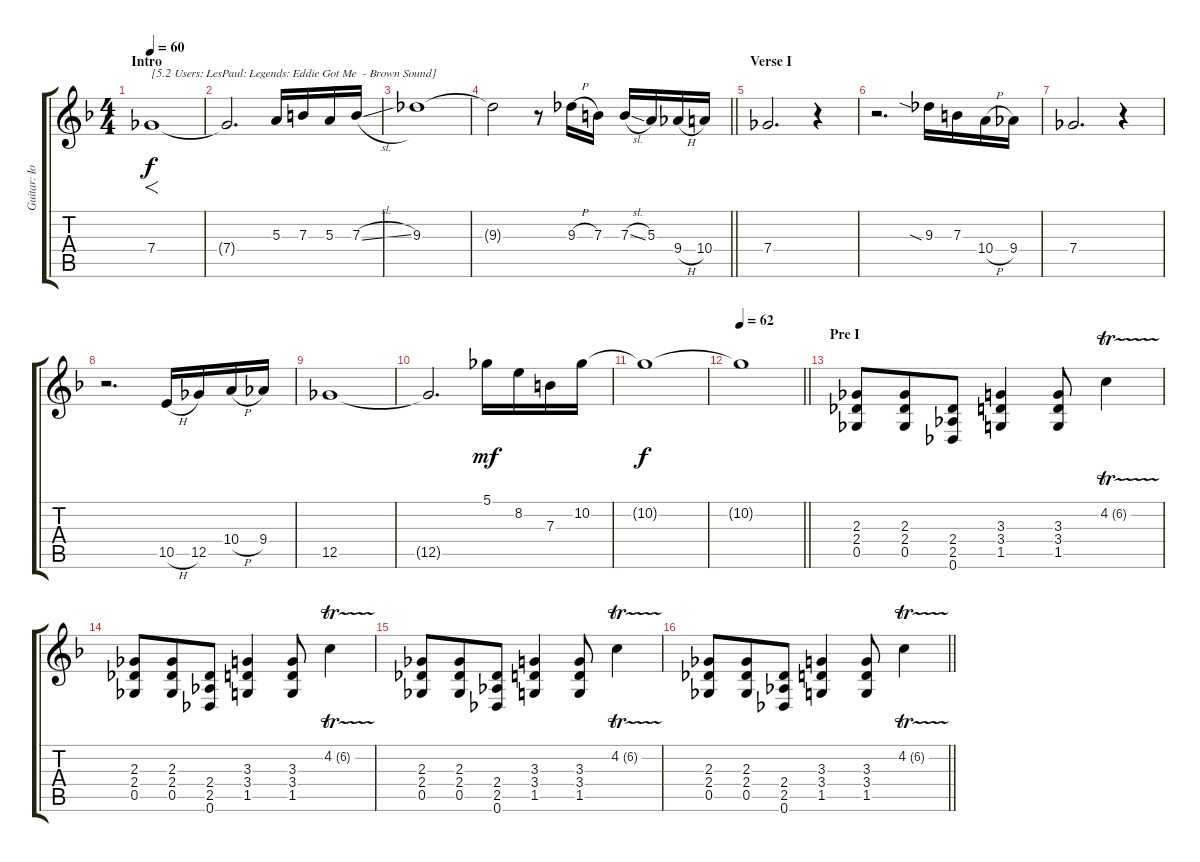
\track ("Guitar: IommI" "Guitar: Io") {instrument distortionguitar}
\staff {score tabs}
\tuning (Db4 Ab3 E3 B2 Gb2 Db2) {hide}
\ts (4 4)
\section ("" "Intro")
\tempo 60
\clef g2
\ks f
7.4.1{f txt "[5.2 Users: LesPaul: Legends: Eddie Got Me" dy f instrument distortionguitar} |
7.4{t}.2{d volume 0} 5.3.16{volume 13} 7.3.16 5.3.16 7.3{sl}.16{txt "  - Brown Sound]"} |
9.3.1{volume 0} |
\barLineRight lightlight
9.3{t}.2 r.8 9.3{h}.16{volume 13} 7.3.16 7.3{sl}.16 5.3.16 9.4{h}.16 10.4.16 |
\section ("" "Verse I")
7.4.2{d} r.4 |
r.2{d} 9.3{sia}.16 7.3.16 10.4{h}.16 9.4.16 |
7.4.2{d} r.4 |
r.2{d} 10.5{h}.16 12.5.16 10.4{h}.16 9.4.16 |
12.5.1{volume 0} |
12.5{t}.2{d} 5.1.16{dy mf volume 13} 8.2.16 7.3.16 10.2.16 |
10.2{t}.1{dy f} |
\tempo 62
\barLineRight lightlight
10.2{t}.1 |
\section ("" "Pre I")
(2.3 2.4 0.5).8 (2.3 2.4 0.5).8{beam merge} (2.4 2.5 0.6).8 (3.3 3.4 1.5).4 (3.3 3.4 1.5).8 4.2{tr (6 64)}.4 |
(2.3 2.4 0.5).8 (2.3 2.4 0.5).8{beam merge} (2.4 2.5 0.6).8 (3.3 3.4 1.5).4 (3.3 3.4 1.5).8 4.2{tr (6 64)}.4 |
(2.3 2.4 0.5).8 (2.3 2.4 0.5).8{beam merge} (2.4 2.5 0.6).8 (3.3 3.4 1.5).4 (3.3 3.4 1.5).8 4.2{tr (6 64)}.4 |
\barLineRight lightlight
(2.3 2.4 0.5).8 (2.3 2.4 0.5).8{beam merge} (2.4 2.5 0.6).8 (3.3 3.4 1.5).4 (3.3 3.4 1.5).8 4.2{tr (6 64)}.4
